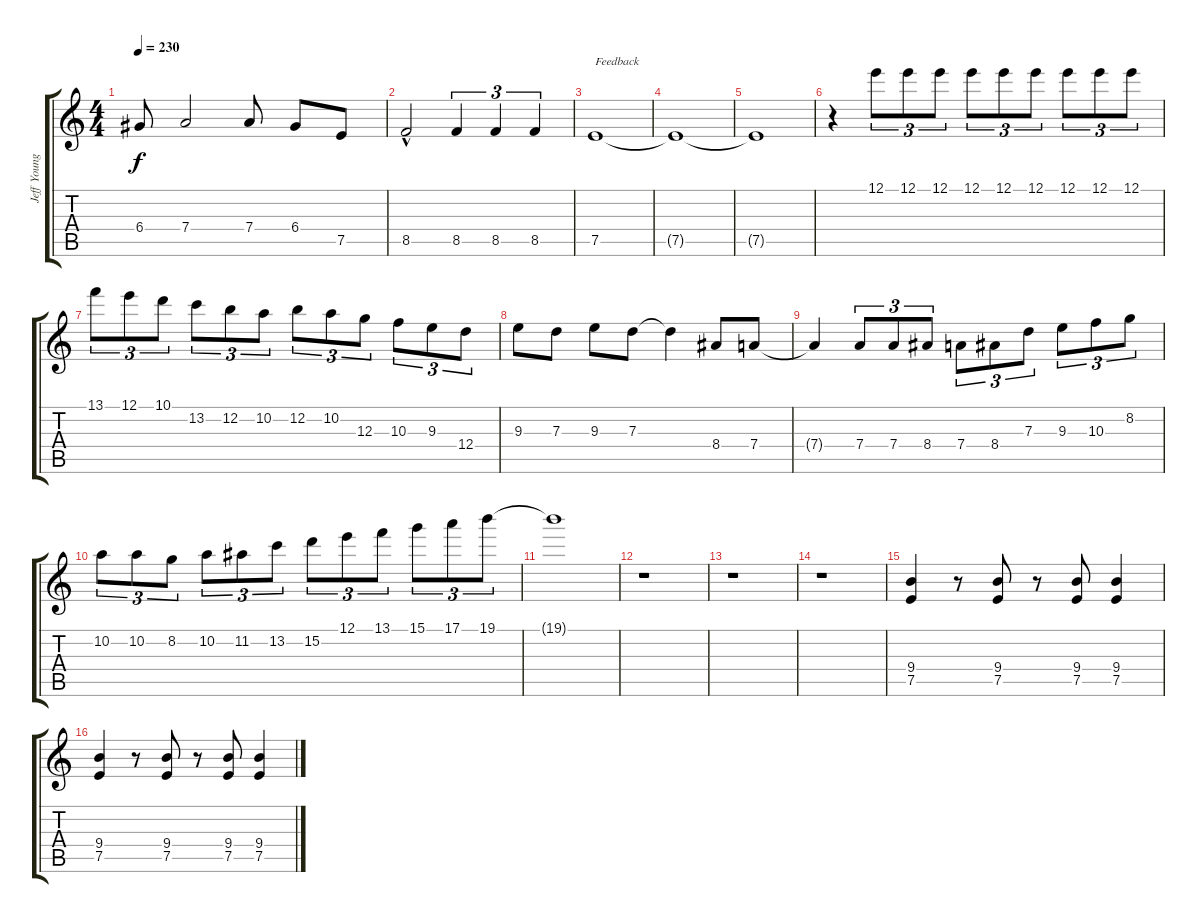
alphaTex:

\track ("Jeff Young" "Jeff Young") {instrument distortionguitar}
\staff {score tabs}
\tuning (E4 B3 G3 D3 A2 E2) {hide}
\ts (4 4)
\tempo 230
\clef g2
\ks c
6.4.8{dy f} 7.4.2 7.4.8 6.4.8 7.5.8 |
8.5{hac}.2 8.5.4{tu (3 2)} 8.5.4{tu (3 2)} 8.5.4{tu (3 2)} |
7.5.1{txt "Feedback"} |
7.5{t}.1 |
7.5{t}.1 |
r.4 12.1.8{tu (3 2)} 12.1.8{tu (3 2)} 12.1.8{tu (3 2)} 12.1.8{tu (3 2)} 12.1.8{tu (3 2)} 12.1.8{tu (3 2)} 12.1.8{tu (3 2)} 12.1.8{tu (3 2)} 12.1.8{tu (3 2)} |
13.1.8{tu (3 2)} 12.1.8{tu (3 2)} 10.1.8{tu (3 2)} 13.2.8{tu (3 2)} 12.2.8{tu (3 2)} 10.2.8{tu (3 2)} 12.2.8{tu (3 2)} 10.2.8{tu (3 2)} 12.3.8{tu (3 2)} 10.3.8{tu (3 2)} 9.3.8{tu (3 2)} 12.4.8{tu (3 2)} |
9.3.8 7.3.8 9.3.8 7.3.8 7.3{t}.4 8.4.8 7.4.8 |
7.4{t}.4 7.4.8{tu (3 2)} 7.4.8{tu (3 2)} 8.4.8{tu (3 2)} 7.4.8{tu (3 2)} 8.4.8{tu (3 2)} 7.3.8{tu (3 2)} 9.3.8{tu (3 2)} 10.3.8{tu (3 2)} 8.2.8{tu (3 2)} |
10.2.8{tu (3 2)} 10.2.8{tu (3 2)} 8.2.8{tu (3 2)} 10.2.8{tu (3 2)} 11.2.8{tu (3 2)} 13.2.8{tu (3 2)} 15.2.8{tu (3 2)} 12.1.8{tu (3 2)} 13.1.8{tu (3 2)} 15.1.8{tu (3 2)} 17.1.8{tu (3 2)} 19.1.8{tu (3 2)} |
19.1{t}.1 |
r.1 |
r.1 |
r.1 |
(9.4 7.5).4 r.8 (9.4 7.5).8 r.8 (9.4 7.5).8 (9.4 7.5).4 |
(9.4 7.5).4 r.8 (9.4 7.5).8 r.8 (9.4 7.5).8 (9.4 7.5).4
